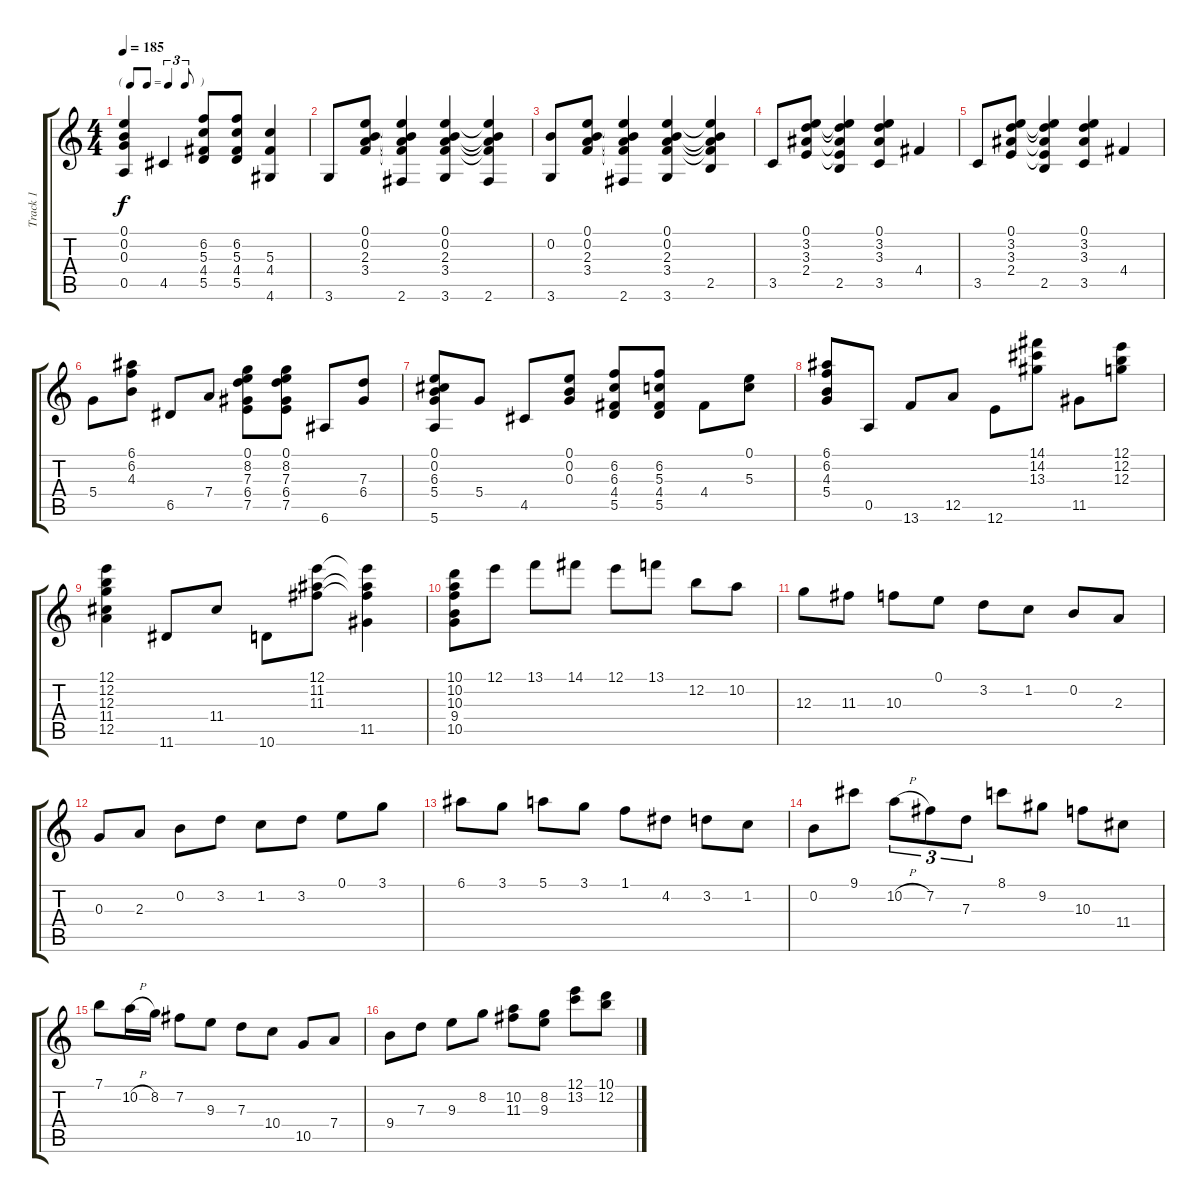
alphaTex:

\track ("Track 1" "Track 1") {instrument acousticguitarnylon}
\staff {score tabs}
\tuning (E4 B3 G3 D3 A2 E2) {hide}
\ts (4 4)
\tf triplet8th
\tempo 185
\clef g2
\ks c
(0.1 0.2 0.3 0.5).4{dy f} 4.5.4 (6.2 5.3 4.4 5.5).8 (6.2 5.3 4.4 5.5).8 (5.3 4.4 4.6).4 |
3.6.8 (0.1 0.2 2.3 3.4).8 (0.1{t} 0.2{t} 2.3{t} 3.4{t} 2.6).4 (0.1 0.2 2.3 3.4 3.6).4 (0.1{t} 0.2{t} 2.3{t} 3.4{t} 2.6).4 |
(0.2 3.6).8 (0.1 0.2 2.3 3.4).8 (0.1{t} 0.2{t} 2.3{t} 3.4{t} 2.6).4 (0.1 0.2 2.3 3.4 3.6).4 (0.1{t} 0.2{t} 2.3{t} 3.4{t} 2.5).4 |
3.5.8 (0.1 3.2 3.3 2.4).8 (0.1{t} 3.2{t} 3.3{t} 2.4{t} 2.5).4 (0.1 3.2 3.3 3.5).4 4.4.4 |
3.5.8 (0.1 3.2 3.3 2.4).8 (0.1{t} 3.2{t} 3.3{t} 2.4{t} 2.5).4 (0.1 3.2 3.3 3.5).4 4.4.4 |
5.4.8 (6.1 6.2 4.3).8 6.5.8 7.4.8 (0.1 8.2 7.3 6.4 7.5).8 (0.1 8.2 7.3 6.4 7.5).8 6.6.8 (7.3 6.4).8 |
(0.1 0.2 6.3 5.4 5.6).8 5.4.8 4.5.8 (0.1 0.2 0.3).8 (6.2 6.3 4.4 5.5).8 (6.2 5.3 4.4 5.5).8 4.4.8 (0.1 5.3).8 |
(6.1 6.2 4.3 5.4).8 0.5.8 13.6.8 12.5.8 12.6.8 (14.1 14.2 13.3).8 11.5.8 (12.1 12.2 12.3).8 |
(12.1 12.2 12.3 11.4 12.5).4 11.6.8 11.4.8 10.6.8 (12.1 11.2 11.3).8 (12.1{t} 11.2{t} 11.3{t} 11.5).4 |
(10.1 10.2 10.3 9.4 10.5).8 12.1.8 13.1.8 14.1.8 12.1.8 13.1.8 12.2.8 10.2.8 |
12.3.8 11.3.8 10.3.8 0.1.8 3.2.8 1.2.8 0.2.8 2.3.8 |
0.3.8 2.3.8 0.2.8 3.2.8 1.2.8 3.2.8 0.1.8 3.1.8 |
6.1.8 3.1.8 5.1.8 3.1.8 1.1.8 4.2.8 3.2.8 1.2.8 |
0.2.8 9.1.8 10.2{h}.8{tu (3 2)} 7.2.8{tu (3 2)} 7.3.8{tu (3 2)} 8.1.8 9.2.8 10.3.8 11.4.8 |
7.1.8 10.2{h}.16 8.2.16 7.2.8 9.3.8 7.3.8 10.4.8 10.5.8 7.4.8 |
9.4.8 7.3.8 9.3.8 8.2.8 (10.2 11.3).8 (8.2 9.3).8 (12.1 13.2).8 (10.1 12.2).8
